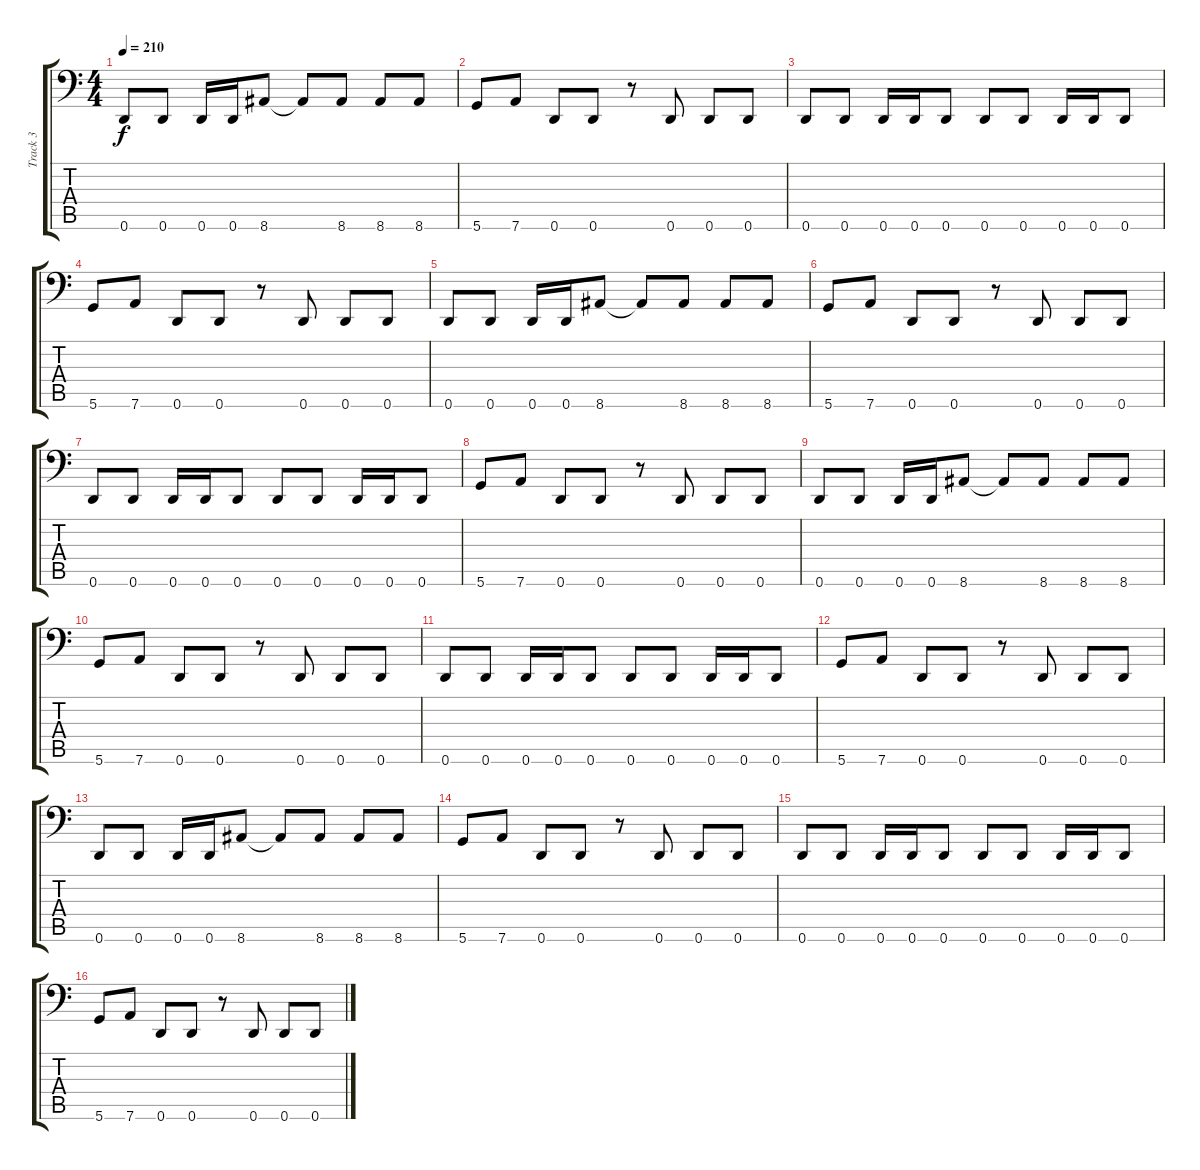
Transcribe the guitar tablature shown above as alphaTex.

\track ("Track 3" "Track 3") {instrument slapbass1}
\staff {score tabs}
\tuning (E3 B2 G2 D2 A1 D1) {hide}
\ts (4 4)
\tempo 210
\clef f4
\ks c
0.6.8{dy f} 0.6.8 0.6.16 0.6.16 8.6.8 8.6{t}.8 8.6.8 8.6.8 8.6.8 |
5.6.8 7.6.8 0.6.8 0.6.8 r.8 0.6.8 0.6.8 0.6.8 |
0.6.8 0.6.8 0.6.16 0.6.16 0.6.8 0.6.8 0.6.8 0.6.16 0.6.16 0.6.8 |
5.6.8 7.6.8 0.6.8 0.6.8 r.8 0.6.8 0.6.8 0.6.8 |
0.6.8 0.6.8 0.6.16 0.6.16 8.6.8 8.6{t}.8 8.6.8 8.6.8 8.6.8 |
5.6.8 7.6.8 0.6.8 0.6.8 r.8 0.6.8 0.6.8 0.6.8 |
0.6.8 0.6.8 0.6.16 0.6.16 0.6.8 0.6.8 0.6.8 0.6.16 0.6.16 0.6.8 |
5.6.8 7.6.8 0.6.8 0.6.8 r.8 0.6.8 0.6.8 0.6.8 |
0.6.8 0.6.8 0.6.16 0.6.16 8.6.8 8.6{t}.8 8.6.8 8.6.8 8.6.8 |
5.6.8 7.6.8 0.6.8 0.6.8 r.8 0.6.8 0.6.8 0.6.8 |
0.6.8 0.6.8 0.6.16 0.6.16 0.6.8 0.6.8 0.6.8 0.6.16 0.6.16 0.6.8 |
5.6.8 7.6.8 0.6.8 0.6.8 r.8 0.6.8 0.6.8 0.6.8 |
0.6.8 0.6.8 0.6.16 0.6.16 8.6.8 8.6{t}.8 8.6.8 8.6.8 8.6.8 |
5.6.8 7.6.8 0.6.8 0.6.8 r.8 0.6.8 0.6.8 0.6.8 |
0.6.8 0.6.8 0.6.16 0.6.16 0.6.8 0.6.8 0.6.8 0.6.16 0.6.16 0.6.8 |
5.6.8 7.6.8 0.6.8 0.6.8 r.8 0.6.8 0.6.8 0.6.8
